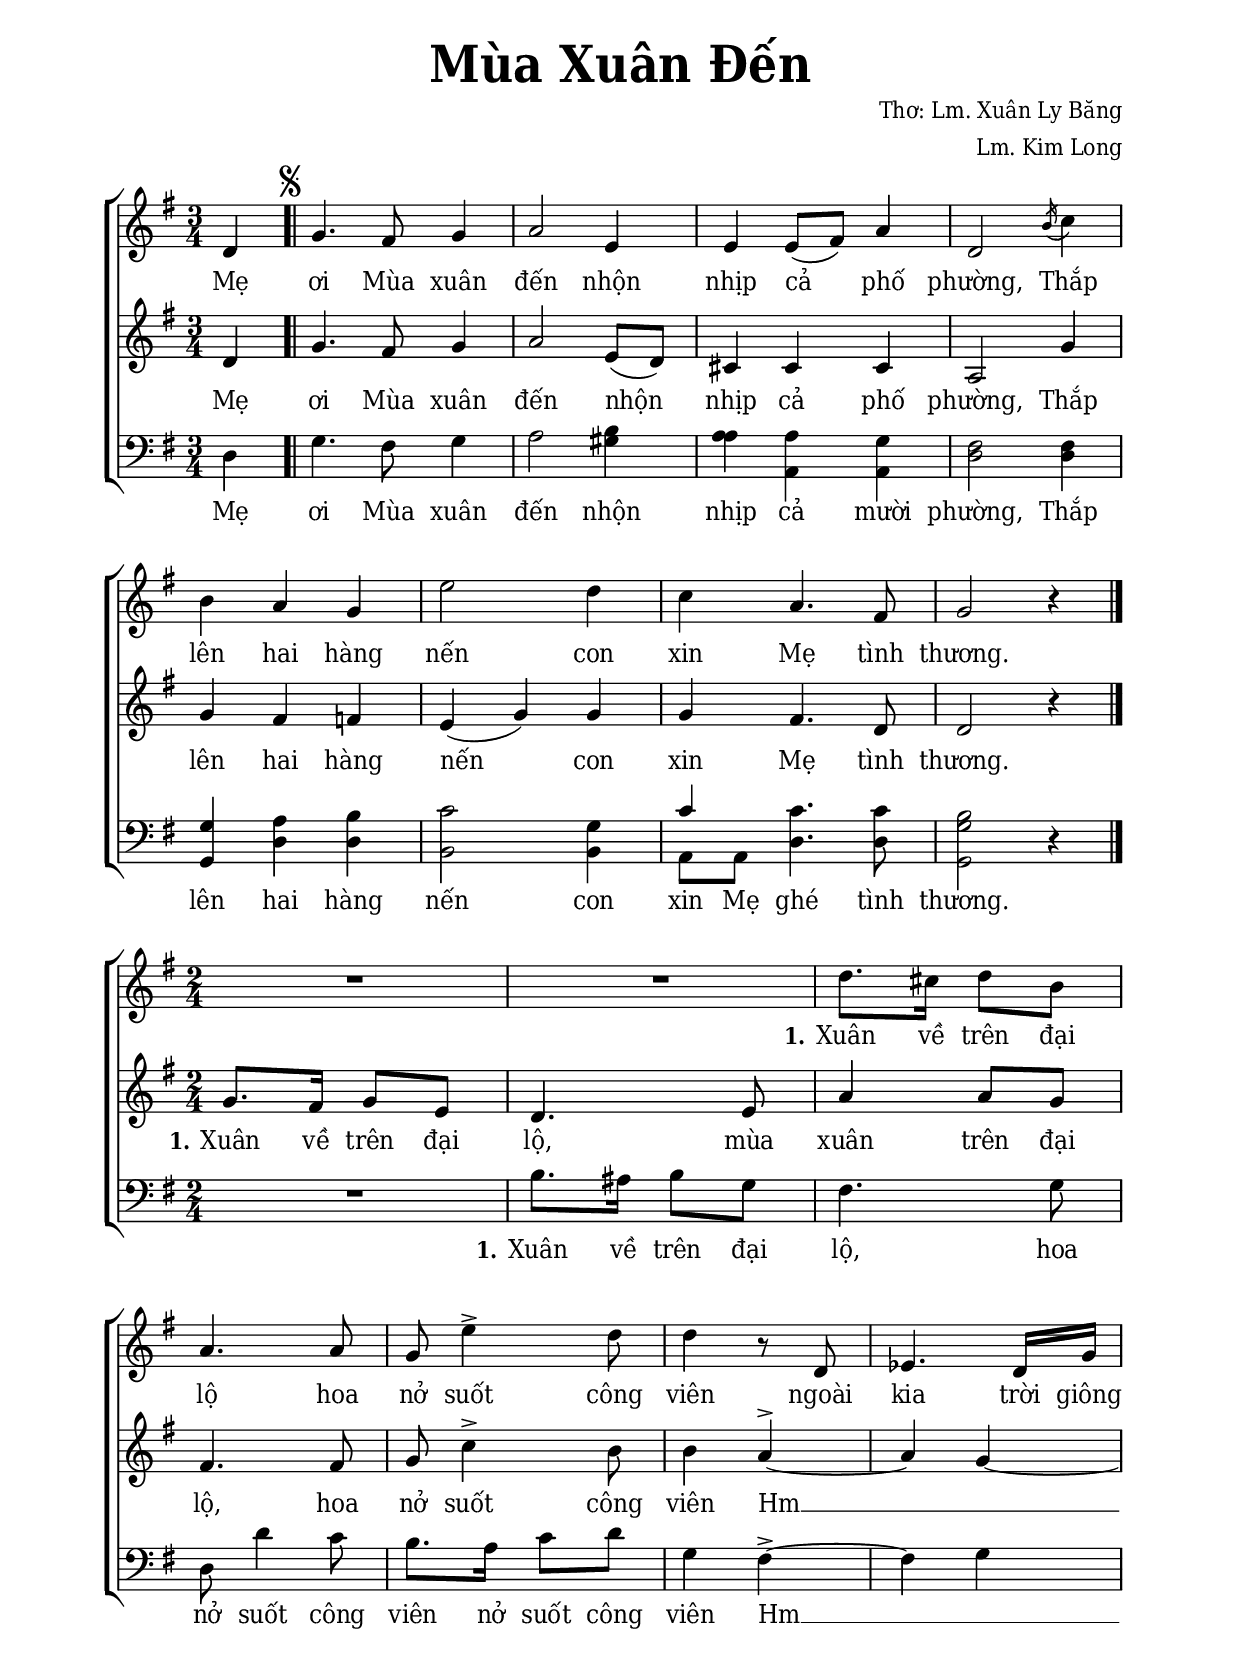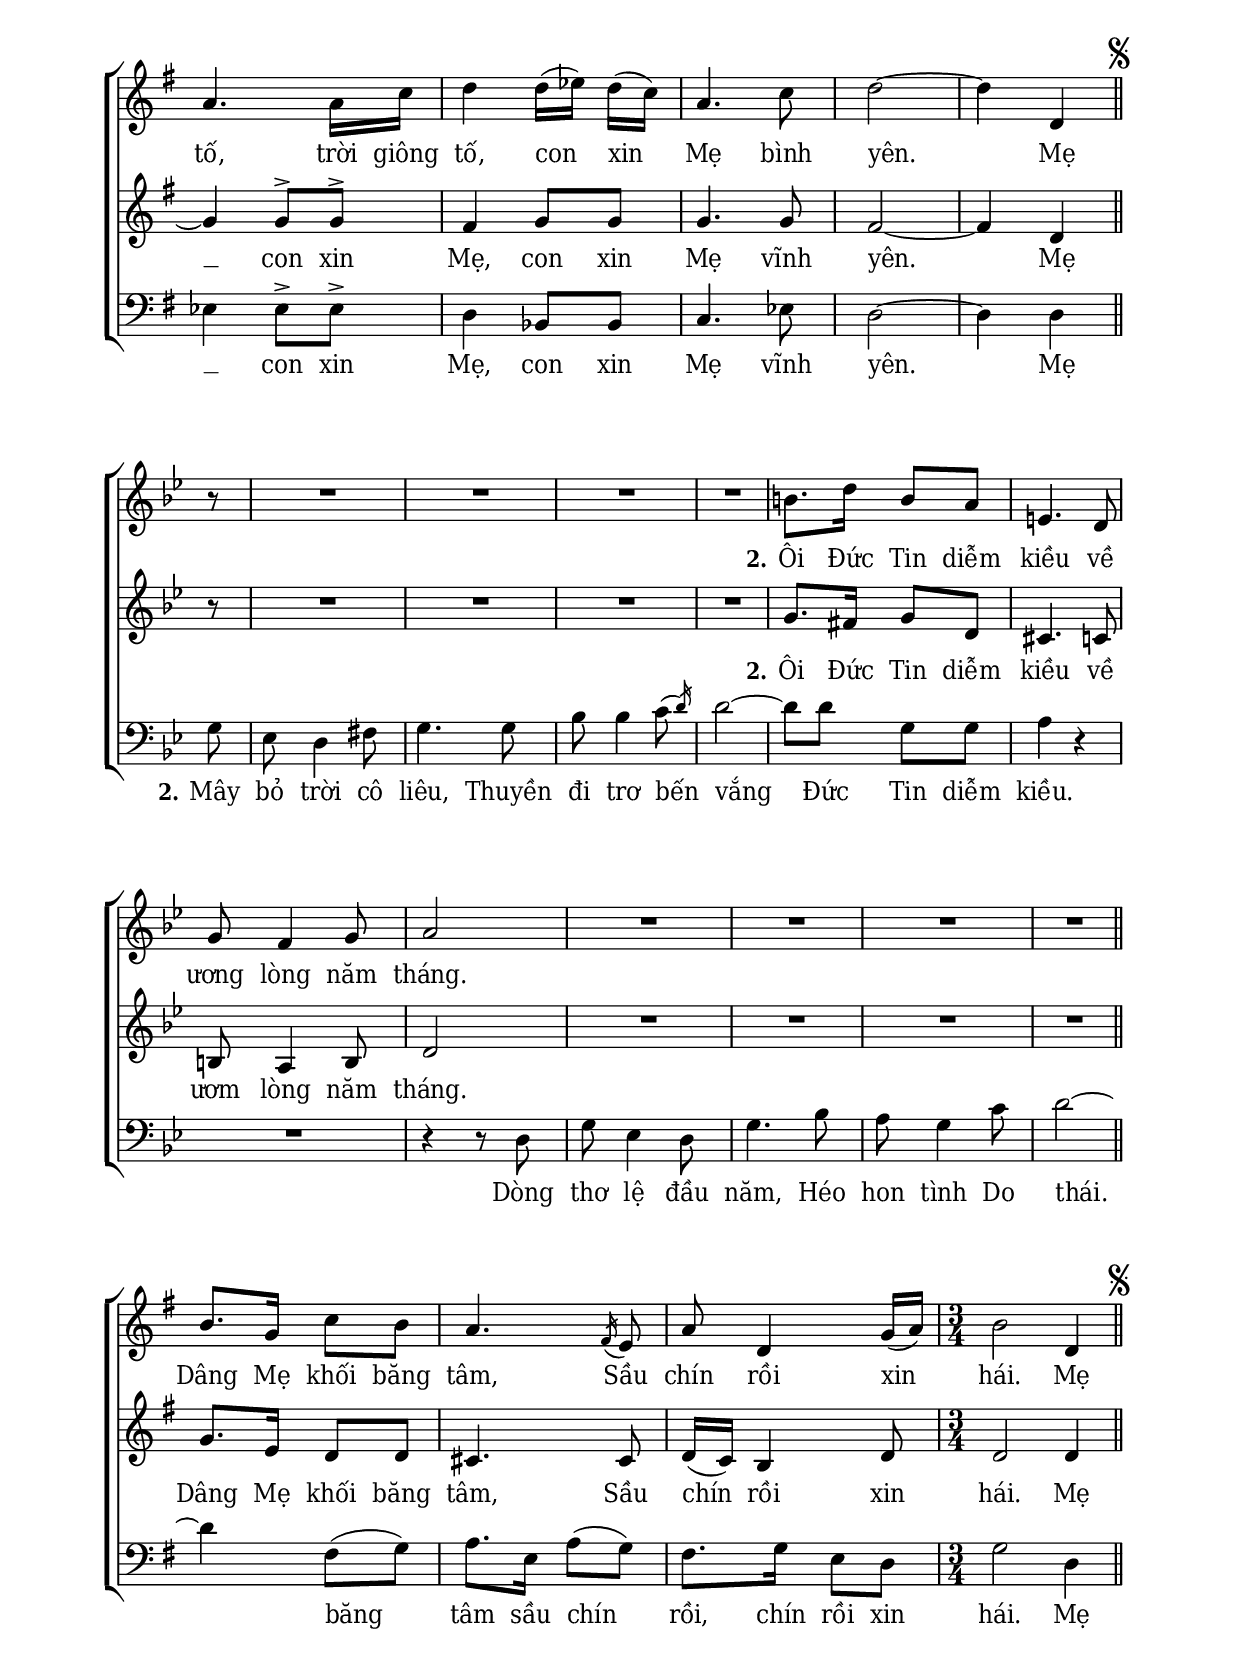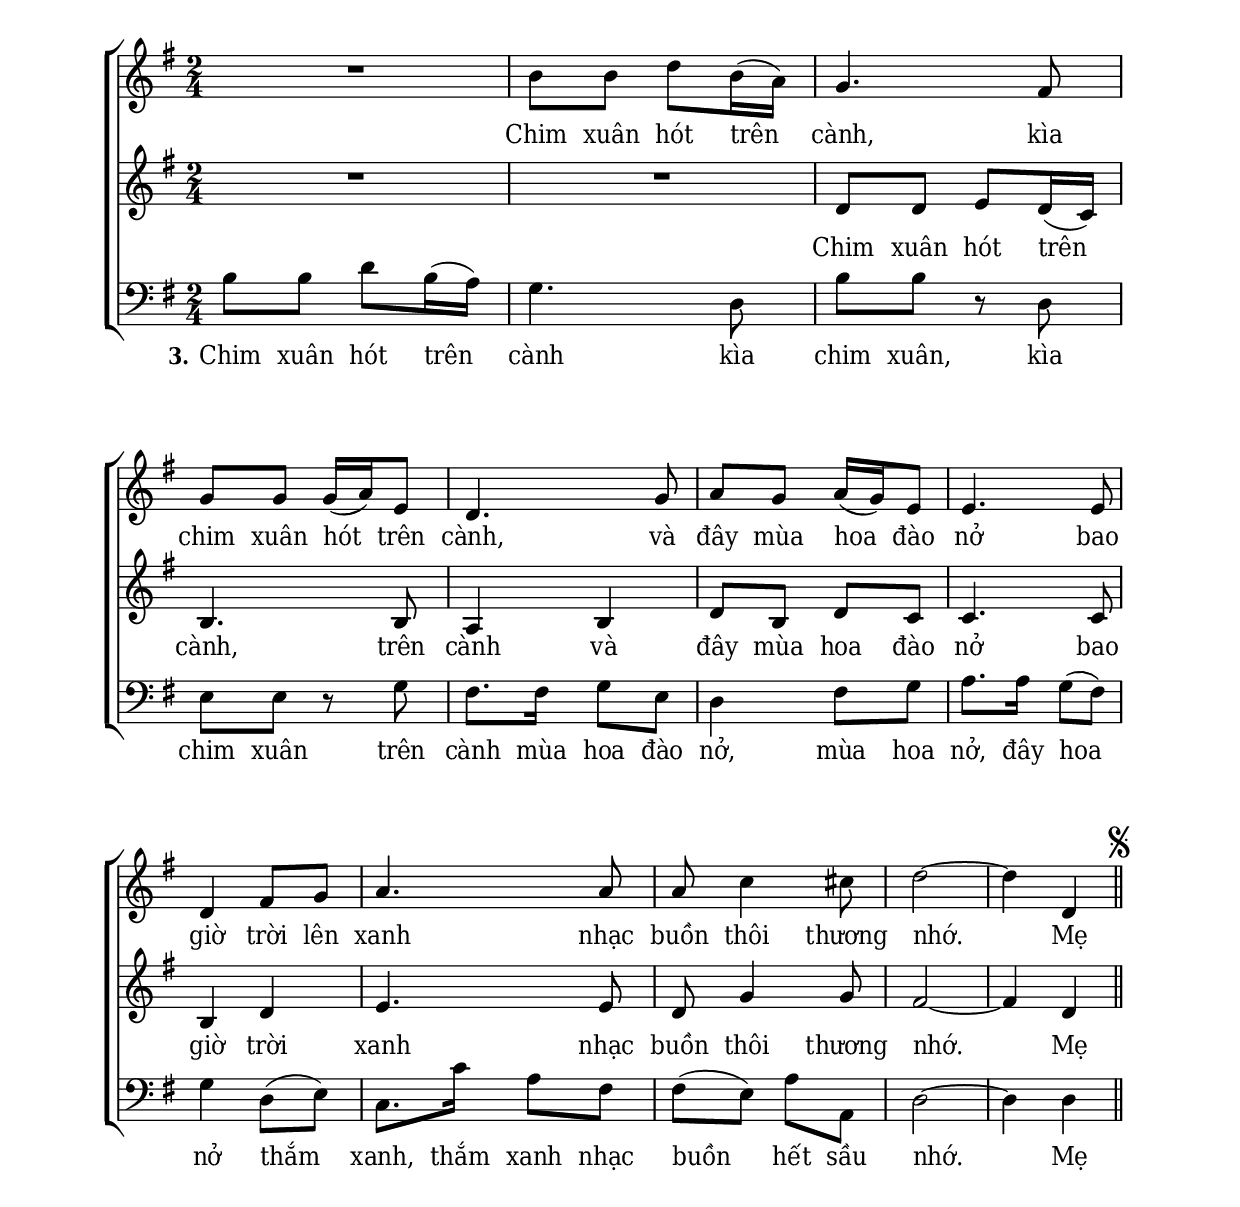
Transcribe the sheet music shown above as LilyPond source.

% Cài đặt chung
\version "2.22.1"
\include "english.ly"

\header {
  title = \markup { \fontsize #3 "Mùa Xuân Đến" }
  composer = "Thơ: Lm. Xuân Ly Băng"
  arranger = "Lm. Kim Long"
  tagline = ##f
}

% Nhạc
nhacDiepKhucSop = \relative c' {
  \partial 4 d \bar ".|"
  \once \override Score.RehearsalMark.font-size = #0.1
  \mark \markup { \musicglyph #"scripts.segno" }
  |
  g4. fs8 g4 |
  a2 e4 |
  e e8 (fs) a4 |
  d,2 \slashedGrace { b'16 ( } c4) |
  b a g |
  e'2 d4 |
  c a4. fs8 |
  g2 r4 \bar "|." \break
  
  \override Staff.TimeSignature.break-visibility = #end-of-line-invisible
  \time 2/4
  R2*2
  d'8. cs16 d8 b |
  a4. a8 |
  g e'4 ^> d8 |
  d4 r8 d, |
  ef4. d16 g |
  a4. a16 c |
  d4 d16 ([ef]) d (c) |
  a4. c8 |
  d2 ~ |
  d4 d, 
  \once \override Score.RehearsalMark.font-size = #0.1
  \once \override Score.RehearsalMark #'break-visibility = #end-of-line-visible
  \mark \markup { \musicglyph #"scripts.segno" }
  \bar "||" \break
  
  \set Staff.printKeyCancellation = ##f
  \set Staff.explicitKeySignatureVisibility = #end-of-line-invisible
  \key bf \major
  \partial 8 r8 |
  R2*4
  b'!8. d16 b8 a |
  e!4. d8 |
  g f4 g8 |
  a2 |
  R2*4 \bar "||" \break
  
  \key g \major
  b8. g16 c8 b |
  a4. \slashedGrace { fs16 ( } e8) |
  a d,4 g16 (a) |
  
  \time 3/4
  b2 d,4
  \once \override Score.RehearsalMark #'break-visibility = #end-of-line-visible
  \once \override Score.RehearsalMark.font-size = #0.1
  \mark \markup { \musicglyph #"scripts.segno" }
  \bar "||" \break
  
  \time 2/4
  R2
  b'8 b d b16 (a) |
  g4. fs8 |
  g g g16 (a) e8 |
  d4. g8 |
  a g a16 (g) e8 |
  e4. e8 |
  d4 fs8 g |
  a4. a8 |
  a c4 cs8 |
  d2 ~ |
  d4 d,
  \once \override Score.RehearsalMark.font-size = #0.1
  \mark \markup { \musicglyph #"scripts.segno" }
  \bar "||"
}

nhacDiepKhucAlto = \relative c' {
  d4 |
  g4. fs8 g4 |
  a2 e8 (d) |
  cs4 cs cs |
  a2 g'4 |
  g fs f! |
  e (g) g |
  g fs4. d8 |
  d2 r4 |
  
  \override Staff.TimeSignature.break-visibility = #end-of-line-invisible
  \time 2/4
  g8. fs16 g8 e |
  d4. e8 |
  a4 a8 g |
  fs4. fs8 |
  g c4 ^> b8 |
  b4 a ^> ~ |
  a g ~ |
  g g8 ^> g ^> |
  fs4 g8 g |
  g4. g8 |
  fs2 ~ |
  fs4 d |
  
  \set Staff.printKeyCancellation = ##f
  \set Staff.explicitKeySignatureVisibility = #end-of-line-invisible
  \key bf \major
  r8
  R2*4
  g8. fs16 g8 d |
  cs4. c!8 |
  b! a4 b8 |
  d2 |
  R2*4
  
  \key g \major
  g8. e16 d8 d |
  cs4. cs8 |
  d16 (c) b4 d8 |
  
  \time 3/4
  d2 d4 |
  
  \time 2/4
  R2*2
  d8 d e d16 (c) |
  b4. b8 |
  a4 b |
  d8 b d c |
  c4. c8 |
  b4 d |
  e4. e8 |
  d g4 g8 |
  fs2 ~ |
  fs4 d
}

nhacDiepKhucBas = \relative c {
  d4 |
  g4. fs8 g4 |
  a2
  <<
    {
      b4 |
      a a g |
      fs2 fs4 |
      g a b |
      c2 g4 |
    }
    {
      gs4 |
      a a, a |
      d2 d4 |
      g, d' d |
      b2 b4
    }
  >>
  
  <<
    \new Voice = "splitpart" {
      \voiceTwo
      \stemUp
      c'
    }
    {
      \voiceOne
      \stemDown
      a,8 a
    }
  >>
  \oneVoice
  <c' d,>4. <c d,>8 |
  <b g g,>2 r4 |
  
  \override Staff.TimeSignature.break-visibility = #end-of-line-invisible
  \time 2/4
  R2
  b8. as16 b8 g |
  fs4. g8 |
  d d'4 c8 |
  b8. a16 c8 d |
  g,4 fs ^> ~ |
  fs g |
  ef ef8 ^> ef ^> |
  d4 bf8 bf |
  c4. ef8 |
  d2 ~ |
  d4 d |
  
  \set Staff.printKeyCancellation = ##f
  \set Staff.explicitKeySignatureVisibility = #end-of-line-invisible
  \key bf \major
  g8 |
  ef d4 fs8 |
  g4. g8 |
  bf bf4
  \afterGrace c8 ({
    \override Flag.stroke-style = #"grace"
    d16)}
  \revert Flag.stroke-style
  d2 ~ |
  d8 d g, g |
  a4 r |
  R2
  r4 r8 d, |
  g ef4 d8 |
  g4. bf8 |
  a g4 c8 |
  d2 ~ |
  
  \key g \major
  d4 fs,8 (g) |
  a8. e16 a8 (g) |
  fs8. g16 e8 d |
  
  \time 3/4
  g2 d4 |
  
  \time 2/4
  b'8 b d b16 (a) |
  g4. d8 |
  b'8 b r d, |
  e8 e r g |
  fs8. fs16 g8 e |
  d4 fs8 g |
  a8. a16 g8 (fs) |
  g4 d8 (e) |
  c8. c'16 a8 fs |
  fs (e) a a, |
  d2 ~ |
  d4 d
}

% Lời
loiDiepKhucSop = \lyricmode {
  Mẹ ơi Mùa xuân đến nhộn nhịp cả phố phường,
  Thắp lên hai hàng nến con xin Mẹ tình thương.
  
  \set stanza = "1."
  Xuân về trên đại lộ hoa nở suốt công viên
  ngoài kia trời giông tố, trời giông tố,
  con xin Mẹ bình yên.
  Mẹ
  
  \set stanza = "2."
  Ôi Đức Tin diễm kiều về ương lòng năm tháng.
  Dâng Mẹ khối băng tâm,
  Sầu chín rồi xin hái.
  Mẹ
  Chim xuân hót trên cành,
  kìa chim xuân hót trên cành,
  và đây mùa hoa đào nở
  bao giờ trời lên xanh nhạc buồn thôi thương nhớ.
  Mẹ
}

loiDiepKhucAlto = \lyricmode {
  Mẹ ơi Mùa xuân đến nhộn nhịp cả phố phường,
  Thắp lên hai hàng nến con xin Mẹ tình thương.
  \set stanza = "1."
  Xuân về trên đại lộ, mùa xuân trên đại lộ,
  hoa nở suốt công viên
  Hm __ _ con xin Mẹ, con xin Mẹ vĩnh yên.
  Mẹ
  
  \set stanza = "2."
  Ôi Đức Tin diễm kiều về ươm lòng năm tháng.
  Dâng Mẹ khối băng tâm,
  Sầu chín rồi xin hái.
  Mẹ
  Chim xuân hót trên cành, trên cành
  và đây mùa hoa đào nở
  bao giờ trời xanh nhạc buồn thôi thương nhớ.
  Mẹ
}

loiDiepKhucBas = \lyricmode {
  Mẹ ơi Mùa xuân đến nhộn nhịp cả mười phường,
  Thắp lên hai hàng nến con xin Mẹ ghé tình thương.
  
  \set stanza = "1."
  Xuân về trên đại lộ,
  hoa nở suốt công viên nở suốt công viên
  Hm __ _ _ con xin Mẹ, con xin Mẹ vĩnh yên.
  Mẹ
  \set stanza = "2."
  Mây bỏ trời cô liêu,
  Thuyền đi trơ bến vắng
  Đức Tin diễm kiều.
  Dòng thơ lệ đầu năm,
  Héo hon tình Do thái.
  băng tâm sầu chín rồi, chín rồi xin hái.
  Mẹ
  \set stanza = "3."
  Chim xuân hót trên cành kìa chim xuân,
  kìa chim xuân trên cành mùa hoa đào nở,
  mùa hoa nở, đây hoa nở thắm xanh,
  thắm xanh nhạc buồn hết sầu nhớ.
  Mẹ
}

% Dàn trang
\paper {
  #(set-paper-size "a4")
  top-margin = 12\mm
  bottom-margin = 12\mm
  left-margin = 20\mm
  right-margin = 20\mm
  indent = #0
  #(define fonts
    (make-pango-font-tree
      "Deja Vu Serif Condensed"
      "Deja Vu Serif Condensed"
      "Deja Vu Serif Condensed"
      (/ 20 20)))
  print-page-number = #f
  %page-count = #1
}

TongNhip = {
  \key g \major \time 3/4
  \set Timing.beamExceptions = #'()
  \set Timing.baseMoment = #(ly:make-moment 1/4)
  \set Timing.beatStructure = #'(1 1)
}

\score {
  \new ChoirStaff <<
    \new Staff <<
        \clef treble
        \new Voice = beSop {
          \TongNhip \nhacDiepKhucSop
        }
      \new Lyrics \lyricsto beSop \loiDiepKhucSop
    >>
    \new Staff <<
        \clef treble
        \new Voice = beAlto {
          \TongNhip \nhacDiepKhucAlto
        }
      \new Lyrics \lyricsto beAlto \loiDiepKhucAlto
    >>
    \new Staff <<
        \clef "bass"
        \new Voice = beBas {
          \TongNhip \nhacDiepKhucBas
        }
      \new Lyrics \lyricsto beBas \loiDiepKhucBas
    >>
  >>
  \layout {
    \override Lyrics.LyricSpace.minimum-distance = #1.5
    \override Score.BarNumber.break-visibility = ##(#f #f #f)
    \override Score.SpacingSpanner.uniform-stretching = ##t
  }
}
